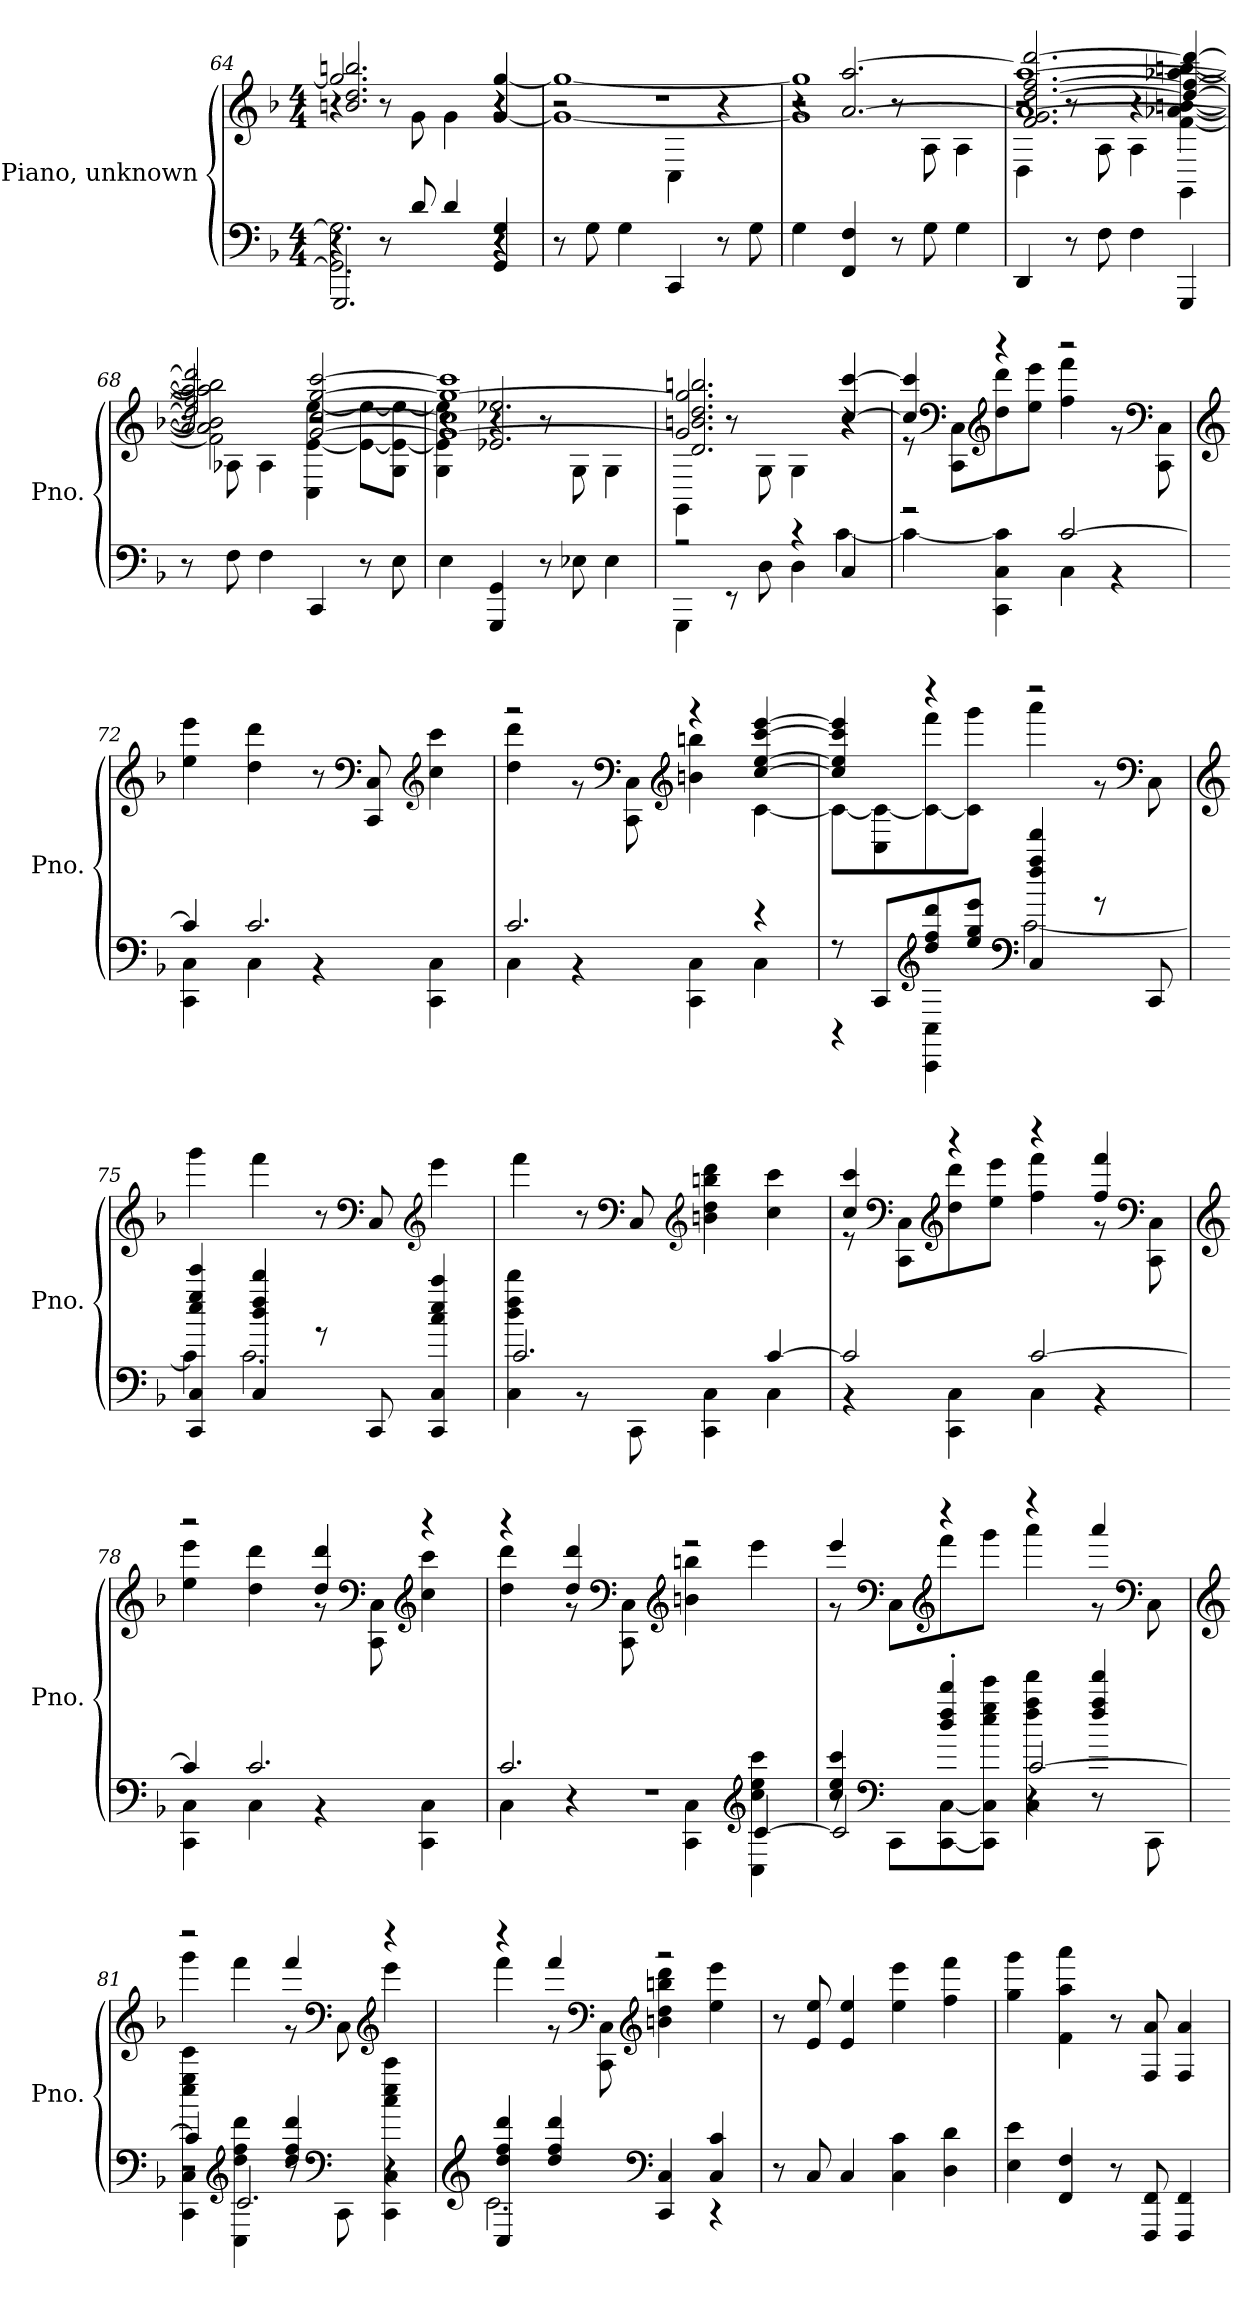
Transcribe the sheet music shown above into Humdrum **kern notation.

**kern	**kern
*part1	*part1
*staff2	*staff1
*I"Piano, unknown	*
*I'Pno.	*
*clefF4	*clefG2
*k[b-]	*k[b-]
*M4/4	*M4/4
=64	=64
*^	*^
*	*^	*	*^
4r	2.GG\] 2.G\]	2.GGG/	2.gg/]	2.bn/ 2.dd/ 2.bbn/	4r
8r	.	.	.	.	8r
8d/	.	.	.	.	8g\
4d/	.	.	.	.	4g\
4GG/ 4G/	4r	4r	4r	[4g/ [4gg/	4r
*v	*v	*v	*	*	*
=65	=65	=65	=65
8r	1r	1g_ 1gg_	2r
8G\	.	.	.
4G\	.	.	.
4CC/	.	.	4C\
8r	.	.	4r
8G\	.	.	.
=66	=66	=66	=66
4G\	4r	1g] 1gg]	2r
4FF/ 4F/	[2.a/ [2.aa/	.	.
8r	.	.	8r
8G\	.	.	8A\
4G\	.	.	4A\
=67	=67	=67	=67
*	*	*	*^
4DD/	1a_ 1aa_	2r	2.f/ 2.g/ [2.dd/ [2.ff/ [2.ddd/	4D\
8r	.	.	.	8r
8F\	.	.	.	8A\
4F\	.	4r	.	4A\
4GGG/	.	[4f\ [4a-X\ [4bn\ [4aa-X\ [4bbn\	4dd/_ 4ff/_ 4ddd/_	4GG\
!!LO:PB:g=z	!!	!!	!!
=68	=68	=68	=68	=68
8r	2a/] 2aa/]	2f\] 2a-\] 2b\] 2aa-\] 2bb\]	2dd/] 2ff/] 2ddd/]	8r
8F\	.	.	.	8A-X\
4F\	.	.	.	4A-\
4CC/	[2g/ [2cc/ [2gg/ [2ccc/	2r	2r	4C\ [4e\ [4ee\
8r	.	.	.	8e\_ 8ee\_L
8E\	.	.	.	8G\ 8e\_ 8ee\_J
*	*	*	*v	*v
=69	=69	=69	=69
4E\	1g_ 1cc] 1gg_ 1ccc]	4r	4G\ 4e\] 4ee\]
4GGG/ 4GG/	.	2.e-X/ 2.ee-X/	4r
8r	.	.	8r
8E-X\	.	.	8G\
4E-\	.	.	4G\
=70	=70	=70	=70
*^	*	*	*
2r	4GGG\	2.g/] 2.gg/]	2.d/ 2.bn/ 2.dd/ 2.bbn/	4GG\
.	8r	.	.	8r
.	8D\	.	.	8G\
4r	4D\	.	.	4G\
4C/	[4c\	[4cc/ [4ccc/	4r	4r
*	*	*	*v	*v
=71	=71	=71	=71
2r	4c\_	4cc/] 4ccc/]	8r
*	*	*clefF4	*
.	.	.	8CC\ 8C\L
*	*	*clefG2	*
.	4CC\ 4C\ 4c\]	4r	8dd\ 8ddd\
.	.	.	8ee\ 8eee\J
[2c/	4C\	2r	4ff\ 4fff\
.	4r	.	8r
*	*	*clefF4	*
.	.	.	8CC\ 8C\
*	*	*v	*v
!!LO:LB:g=z
=72	=72	=72
*	*	*clefG2
4c/]	4CC\ 4C\	4ee\ 4eee\
2.c/	4C\	4dd\ 4ddd\
.	4r	8r
*	*	*clefF4
.	.	8CC/ 8C/
*	*	*clefG2
.	4CC\ 4C\	4cc\ 4ccc\
=73	=73	=73
*	*	*^
2.c/	4C\	2r	4dd\ 4ddd\
.	4r	.	8r
*	*	*clefF4	*
.	.	.	8CC\ 8C\
*	*	*clefG2	*
.	4CC\ 4C\	4r	4bn\ 4bbn\
4r	4C\	[4cc/ [4ee/ [4ccc/ [4eee/	[4c\
=74	=74	=74	=74
8r	4r	4cc/] 4ee/] 4ccc/] 4eee/]	8c\L_
8CC/L	.	.	8C\ 8c\_
*clefG2	*	*	*
8dd/ 8ff/ 8ddd/	4CC\ 4C\	4r	8c\_ 8fff\
8ee/ 8gg/ 8eee/J	.	.	8c\] 8ggg\J
*clefF4	*	*	*
4C/ 4ff/ 4aa/ 4fff/	[2c\	2r	4aaa\
8r	.	.	8r
*	*	*clefF4	*
8CC/	.	.	8C\
*	*	*v	*v
!!LO:LB:g=z
=75	=75	=75
*	*	*clefG2
4CC/ 4C/ 4ee/ 4gg/ 4eee/	4c\]	4ggg\
4C/ 4dd/ 4ff/ 4ddd/	2.c\	4fff\
8r	.	8r
*	*	*clefF4
8CC/	.	8C/
*	*	*clefG2
4CC/ 4C/ 4cc/ 4ee/ 4ccc/	.	4eee\
=76	=76	=76
2.c/	4C\ 4dd\ 4ff\ 4ddd\	4fff\
.	8r	8r
*	*	*clefF4
.	8CC\	8C/
*	*	*clefG2
.	4CC\ 4C\	4bn\ 4dd\ 4bbn\ 4ddd\
[4c/	4C\	4cc\ 4ccc\
=77	=77	=77
*	*	*^
2c/]	4r	4cc/ 4ccc/	8r
*	*	*clefF4	*
.	.	.	8CC\ 8C\L
*	*	*clefG2	*
.	4CC\ 4C\	4r	8dd\ 8ddd\
.	.	.	8ee\ 8eee\J
[2c/	4C\	4r	4ff\ 4fff\
.	4r	4ff/ 4fff/	8r
*	*	*clefF4	*
.	.	.	8CC\ 8C\
!!LO:LB:g=z	!!
=78	=78	=78	=78
*	*	*clefG2	*
4c/]	4CC\ 4C\	2r	4ee\ 4eee\
2.c/	4C\	.	4dd\ 4ddd\
.	4r	4dd/ 4ddd/	8r
*	*	*clefF4	*
.	.	.	8CC\ 8C\
*	*	*clefG2	*
.	4CC\ 4C\	4r	4cc\ 4ccc\
=79	=79	=79	=79
*	*^	*	*
1r	4C\	2.c/	4r	4dd\ 4ddd\
.	4r	.	4dd/ 4ddd/	8r
*	*	*	*clefF4	*
.	.	.	.	8CC\ 8C\
*	*	*	*clefG2	*
.	4CC\ 4C\	.	2r	4bn\ 4bbn\
*clefG2	*	*	*	*
.	4C\ 4cc\ 4ee\ 4ccc\	[4c/	.	4eee\
=80	=80	=80	=80	=80
4cc/ 4ee/ 4ccc/	8r	2c/]	4eee/	8r
*clefF4	*	*	*clefF4	*
.	8CC\L	.	.	8C\L
*	*	*	*clefG2	*
4dd/' 4ff/' 4ddd/'	[8CC\ [8C\	.	4r	8fff\
.	8CC\] 8C\] 8ee\ 8gg\ 8eee\J	.	.	8ggg\J
4r	4C\ 4ff\ 4aa\ 4fff\	[2c/	4r	4aaa\
4ff/ 4aa/ 4fff/	8r	.	4aaa/	8r
*	*	*	*clefF4	*
.	8CC\	.	.	8C\
!!LO:LB:g=z	!!
=81	=81	=81	=81	=81
*	*	*	*clefG2	*
2r	4CC\ 4C\ 4ee\ 4gg\ 4eee\	4c/]	2r	4ggg\
*clefG2	*	*	*	*
.	4C\ 4dd\ 4ff\ 4ddd\	2.c/	.	4fff\
4dd/ 4ff/ 4ddd/	8r	.	4fff/	8r
*clefF4	*	*	*clefF4	*
.	8CC\	.	.	8C\
*	*	*	*clefG2	*
4r	4CC\ 4C\ 4cc\ 4ee\ 4ccc\	.	4r	4eee\
*v	*v	*v	*	*
=82	=82	=82
*clefG2	*	*
*^	*	*
4C/ 4dd/ 4ff/ 4ddd/	2.c\	4r	4fff\
4dd/ 4ff/ 4ddd/	.	4fff/	8r
*	*	*clefF4	*
.	.	.	8CC\ 8C\
*clefF4	*	*clefG2	*
4CC/ 4C/	.	2r	4bn\ 4dd\ 4bbn\ 4ddd\
4C/ 4c/	4r	.	4ee\ 4eee\
*v	*v	*	*
*	*v	*v
=83	=83
8r	8r
8C/	8e/ 8ee/
4C/	4e/ 4ee/
4C\ 4c\	4ee\ 4eee\
4D\ 4d\	4ff\ 4fff\
=84	=84
4E\ 4e\	4gg\ 4ggg\
4FF/ 4F/	4f\ 4aa\ 4aaa\
8r	8r
8FFF/ 8FF/	8F/ 8a/
4FFF/ 4FF/	4F/ 4a/
=	=
*-	*-
